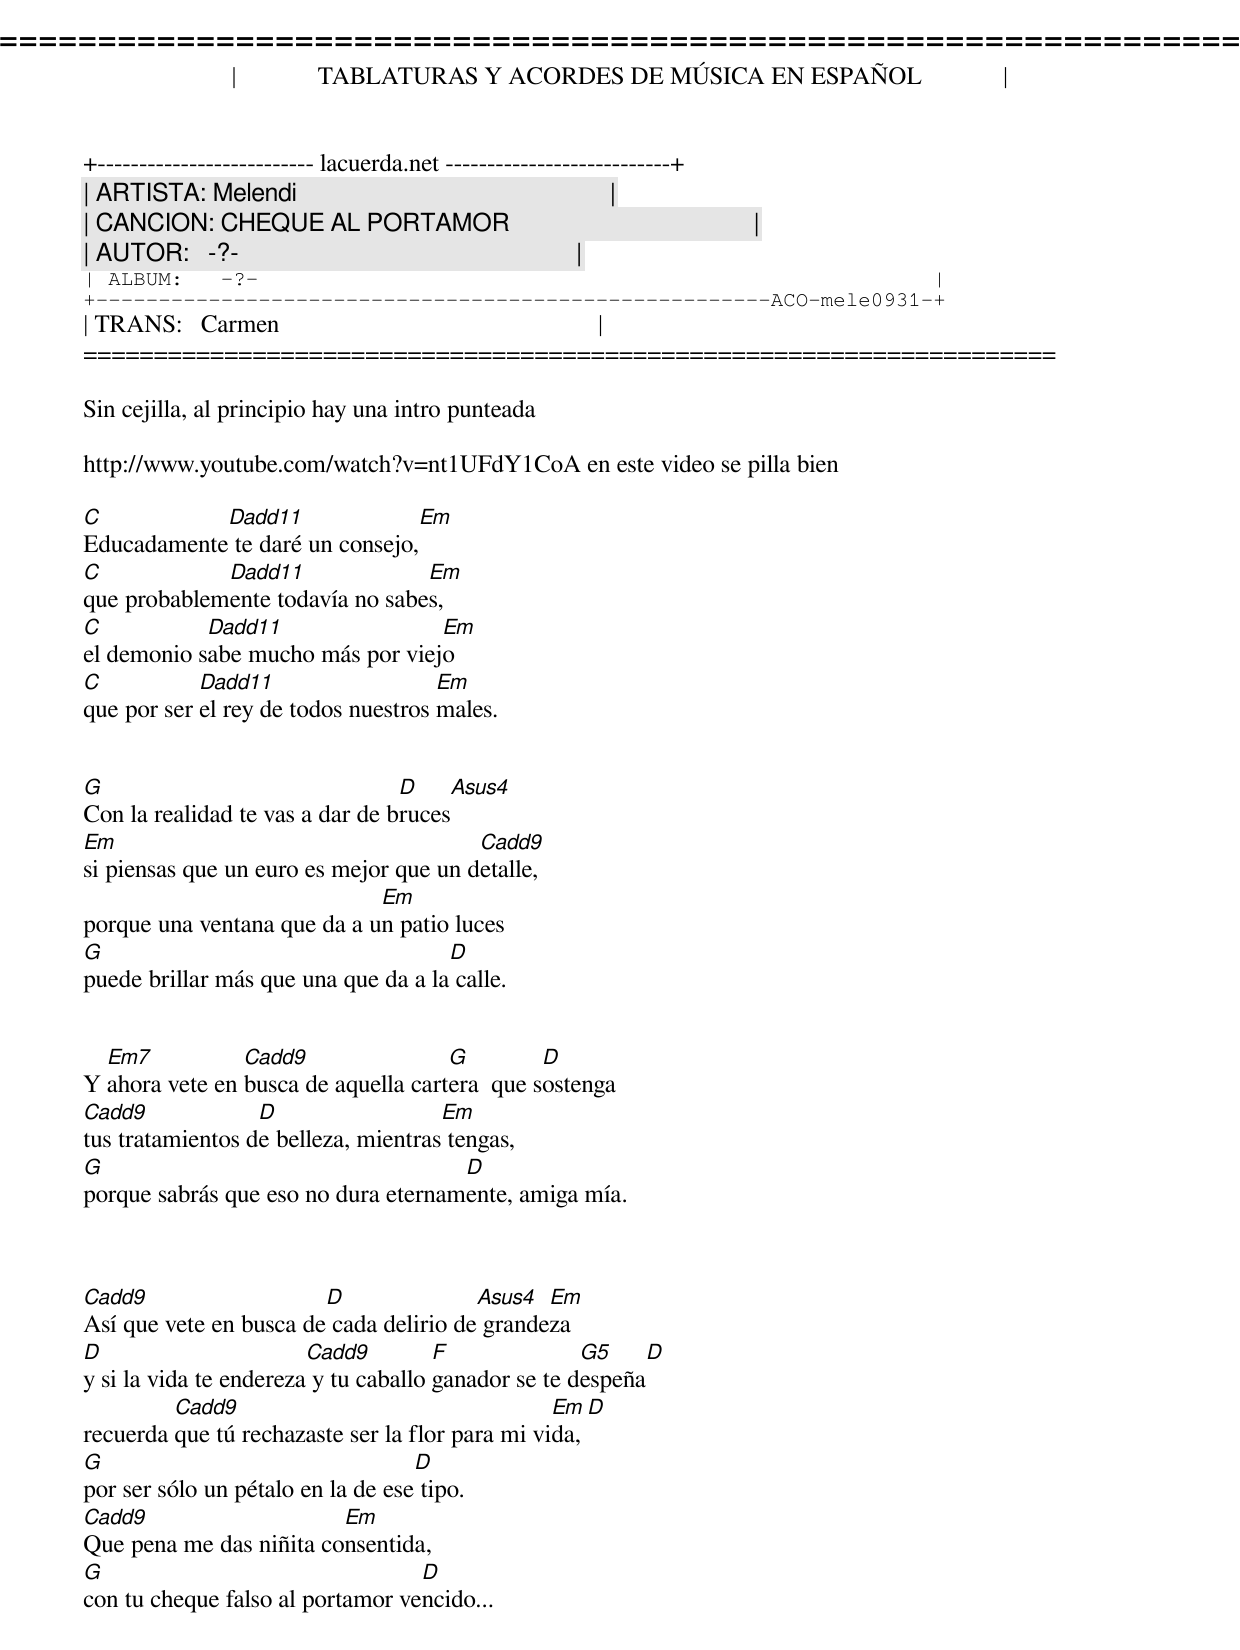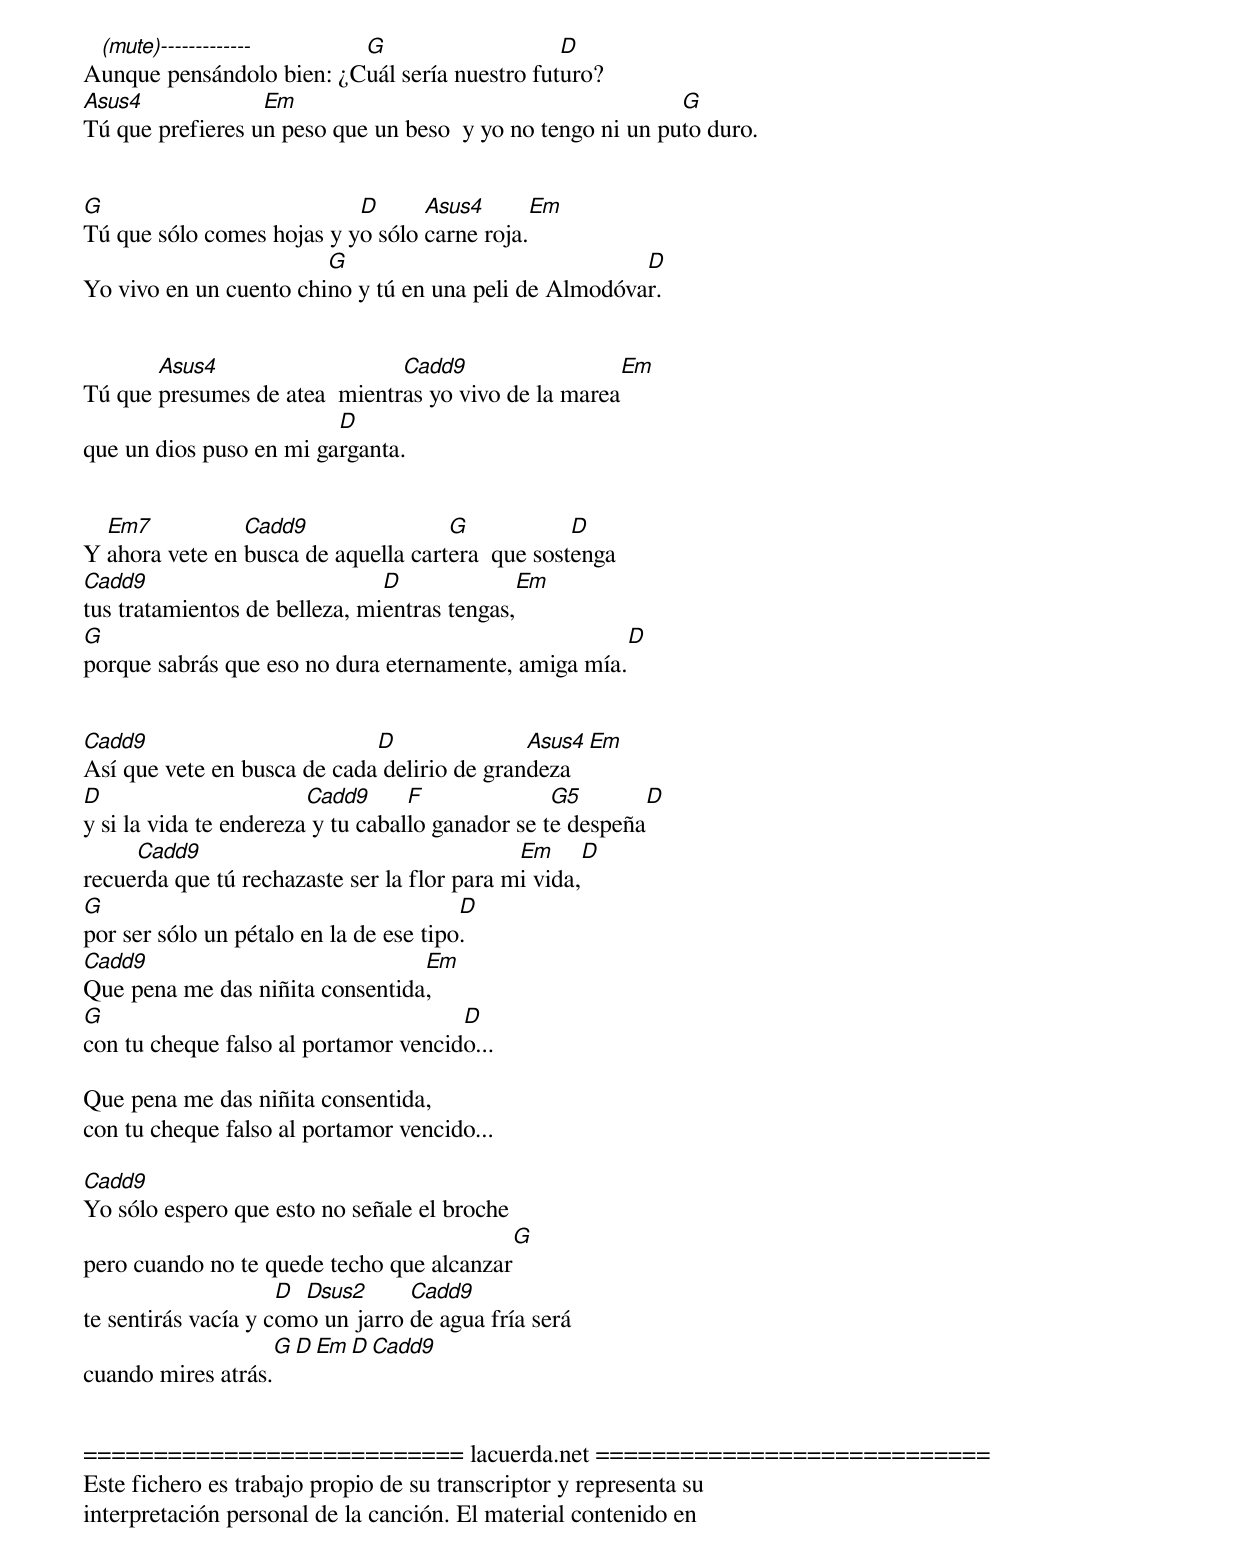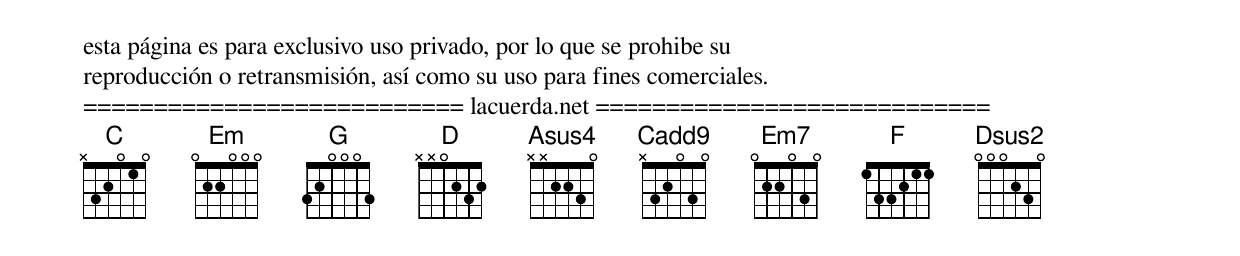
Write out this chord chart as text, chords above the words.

=====================================================================
|             TABLATURAS Y ACORDES DE MÚSICA EN ESPAÑOL             |
+-------------------------- lacuerda.net ---------------------------+
| ARTISTA: Melendi                                                  |
| CANCION: CHEQUE AL PORTAMOR                                       |
| AUTOR:   -?-                                                      |
| ALBUM:   -?-                                                      |
+------------------------------------------------------ACO-mele0931-+
| TRANS:   Carmen                                                   |
=====================================================================

Sin cejilla, al principio hay una intro punteada

http://www.youtube.com/watch?v=nt1UFdY1CoA en este video se pilla bien

C           Dadd11              Em
Educadamente te daré un consejo,
C            Dadd11              Em
que probablemente todavía no sabes,
C           Dadd11                Em
el demonio sabe mucho más por viejo
C           Dadd11                   Em
que por ser el rey de todos nuestros males.


G                                D    Asus4
Con la realidad te vas a dar de bruces
Em                                      Cadd9
si piensas que un euro es mejor que un detalle,
                             Em
porque una ventana que da a un patio luces
G                                    D
puede brillar más que una que da a la calle.


  Em7           Cadd9                G         D
Y ahora vete en busca de aquella cartera  que sostenga
Cadd9             D                  Em
tus tratamientos de belleza, mientras tengas,
G                                    D
porque sabrás que eso no dura eternamente, amiga mía.



Cadd9                   D               Asus4  Em
Así que vete en busca de cada delirio de grandeza
D                       Cadd9         F              G5                   D
y si la vida te endereza y tu caballo ganador se te despeña
         Cadd9                                   Em    D
recuerda que tú rechazaste ser la flor para mi vida,
G                                  D
por ser sólo un pétalo en la de ese tipo.
Cadd9                    Em
Que pena me das niñita consentida,
G                                 D
con tu cheque falso al portamor vencido...


 (mute)-------------      G                    D
Aunque pensándolo bien: ¿Cuál sería nuestro futuro?
Asus4             Em                                        G
Tú que prefieres un peso que un beso  y yo no tengo ni un puto duro.


G                          D      Asus4       Em
Tú que sólo comes hojas y yo sólo carne roja.
                        G                              D
Yo vivo en un cuento chino y tú en una peli de Almodóvar.


       Asus4                   Cadd9                 Em
Tú que presumes de atea  mientras yo vivo de la marea
                         D
que un dios puso en mi garganta.


  Em7           Cadd9                G            D
Y ahora vete en busca de aquella cartera  que sostenga
Cadd9                          D             Em
tus tratamientos de belleza, mientras tengas,
G                                                      D
porque sabrás que eso no dura eternamente, amiga mía.


Cadd9                        D               Asus4  Em
Así que vete en busca de cada delirio de grandeza
D                       Cadd9      F              G5                   D
y si la vida te endereza y tu caballo ganador se te despeña
     Cadd9                                   Em         D
recuerda que tú rechazaste ser la flor para mi vida,
G                                       D
por ser sólo un pétalo en la de ese tipo.
Cadd9                            Em
Que pena me das niñita consentida,
G                                     D
con tu cheque falso al portamor vencido...

Que pena me das niñita consentida,
con tu cheque falso al portamor vencido...

Cadd9
Yo sólo espero que esto no señale el broche
                                          G
pero cuando no te quede techo que alcanzar
                     D Dsus2      Cadd9
te sentirás vacía y como un jarro de agua fría será
                   G    D   Em   D   Cadd9
cuando mires atrás.


=========================== lacuerda.net ============================
Este fichero es trabajo propio de su transcriptor y representa su
interpretación personal de la canción. El material contenido en
esta página es para exclusivo uso privado, por lo que se prohibe su
reproducción o retransmisión, así como su uso para fines comerciales.
=========================== lacuerda.net ============================
